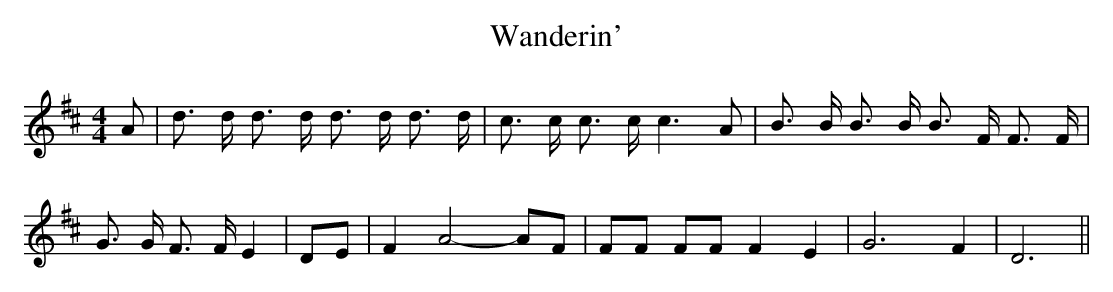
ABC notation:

X:1
T:Wanderin'
M:4/4
L:1/8
K:D
 A| d3/2 d/2 d3/2 d/2 d3/2 d/2 d3/2 d/2| c3/2 c/2 c3/2 c/2 c3 A| B3/2 B/2 B3/2 B/2 B3/2 F/2 F3/2 F/2|\
 G3/2 G/2 F3/2 F/2 E2| DE| F2 A4- AF| FF FF F2 E2| G6 F2| D6||
